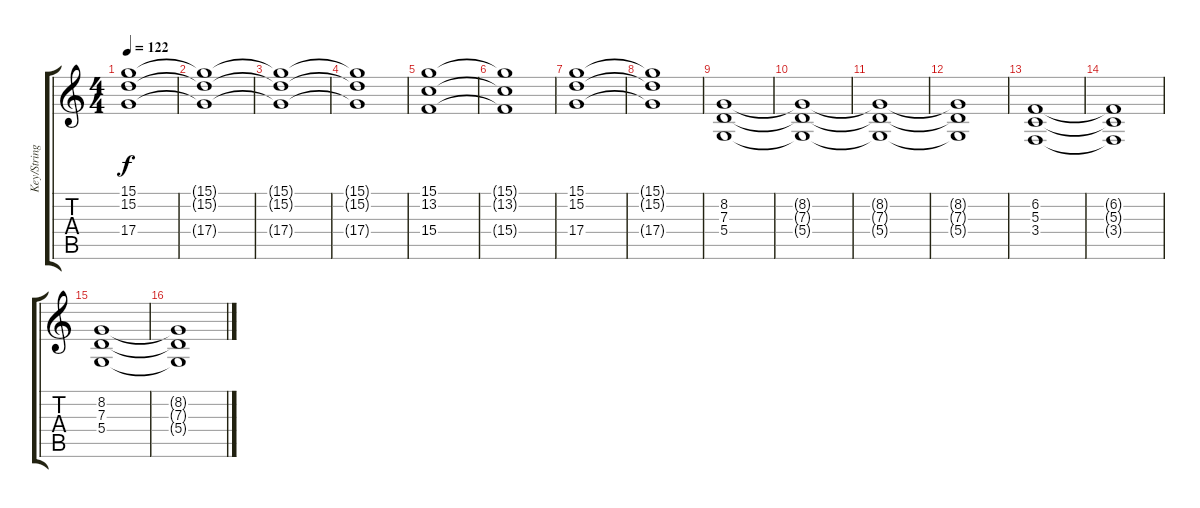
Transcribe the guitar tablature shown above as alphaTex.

\track ("Key/Strings" "Key/String") {instrument lead2sawtooth}
\staff {score tabs}
\tuning (E4 B3 G3 D3 A2 E2) {hide}
\ts (4 4)
\tempo 122
\clef g2
\ks c
(15.1 15.2 17.4).1{dy f} |
(15.1{t} 15.2{t} 17.4{t}).1 |
(15.1{t} 15.2{t} 17.4{t}).1 |
(15.1{t} 15.2{t} 17.4{t}).1 |
(15.1 13.2 15.4).1 |
(15.1{t} 13.2{t} 15.4{t}).1 |
(15.1 15.2 17.4).1{instrument stringensemble1} |
(15.1{t} 15.2{t} 17.4{t}).1 |
(8.2 7.3 5.4).1{instrument stringensemble1} |
(8.2{t} 7.3{t} 5.4{t}).1 |
(8.2{t} 7.3{t} 5.4{t}).1 |
(8.2{t} 7.3{t} 5.4{t}).1 |
(6.2 5.3 3.4).1 |
(6.2{t} 5.3{t} 3.4{t}).1 |
(8.2 7.3 5.4).1 |
(8.2{t} 7.3{t} 5.4{t}).1
